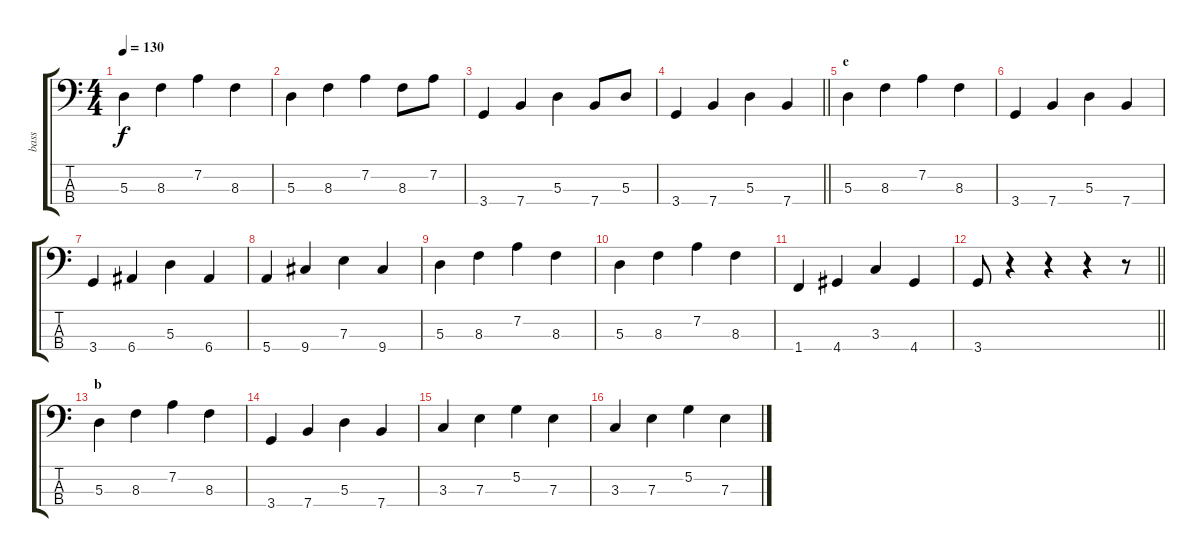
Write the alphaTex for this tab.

\track ("bass" "bass") {instrument fretlessbass}
\staff {score tabs}
\tuning (G2 D2 A1 E1) {hide}
\ts (4 4)
\tempo 130
\clef f4
\ks c
5.3.4{dy f} 8.3.4 7.2.4 8.3.4 |
5.3.4 8.3.4 7.2.4 8.3.8 7.2.8 |
3.4.4 7.4.4 5.3.4 7.4.8 5.3.8 |
\barLineRight lightlight
3.4.4 7.4.4 5.3.4 7.4.4 |
\section ("" "e")
5.3.4 8.3.4 7.2.4 8.3.4 |
3.4.4 7.4.4 5.3.4 7.4.4 |
3.4.4 6.4.4 5.3.4 6.4.4 |
5.4.4 9.4.4 7.3.4 9.4.4 |
5.3.4 8.3.4 7.2.4 8.3.4 |
5.3.4 8.3.4 7.2.4 8.3.4 |
1.4.4 4.4.4 3.3.4 4.4.4 |
\barLineRight lightlight
3.4.8 r.4 r.4 r.4 r.8 |
\section ("" "b")
5.3.4 8.3.4 7.2.4 8.3.4 |
3.4.4 7.4.4 5.3.4 7.4.4 |
3.3.4 7.3.4 5.2.4 7.3.4 |
3.3.4 7.3.4 5.2.4 7.3.4
